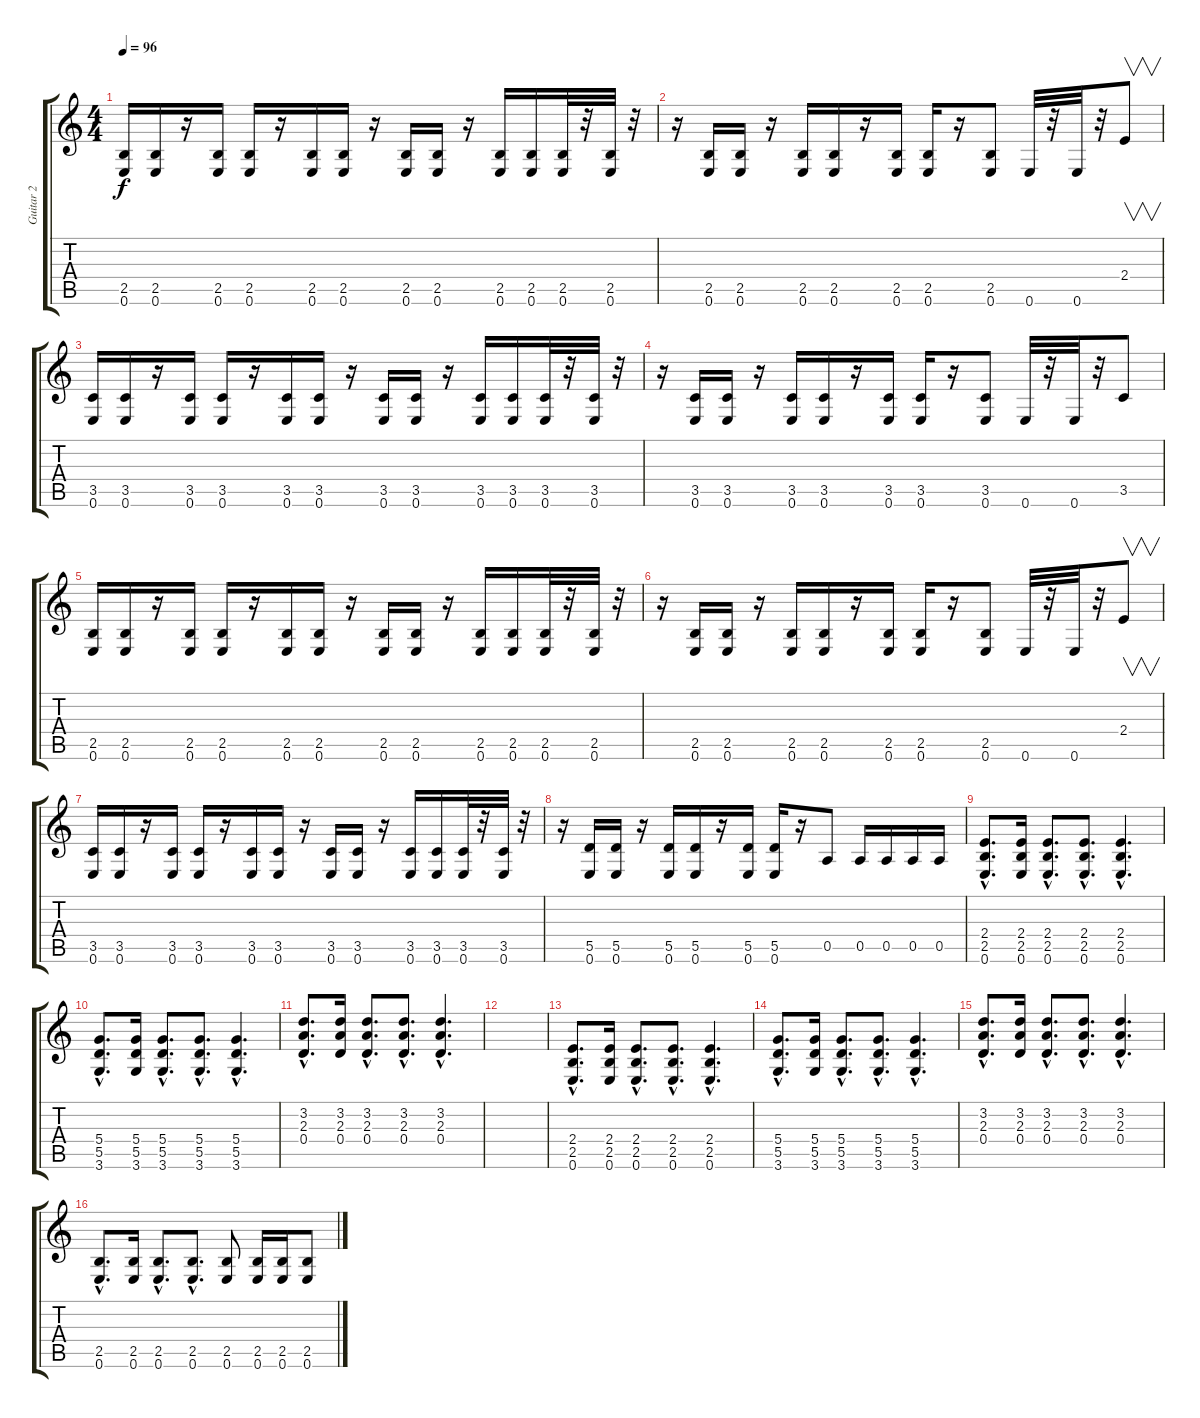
\track ("Guitar 2" "Guitar 2") {instrument distortionguitar}
\staff {score tabs}
\tuning (E4 B3 G3 D3 A2 E2) {hide}
\ts (4 4)
\tempo 96
\clef g2
\ks c
(2.5 0.6).16{dy f} (2.5 0.6).16 r.16 (2.5 0.6).16 (2.5 0.6).16 r.16 (2.5 0.6).16 (2.5 0.6).16 r.16 (2.5 0.6).16 (2.5 0.6).16 r.16 (2.5 0.6).16 (2.5 0.6).16 (2.5 0.6).32 r.32 (2.5 0.6).32 r.32 |
r.16 (2.5 0.6).16 (2.5 0.6).16 r.16 (2.5 0.6).16 (2.5 0.6).16 r.16 (2.5 0.6).16 (2.5 0.6).16 r.16 (2.5 0.6).8 0.6.32 r.32 0.6.32 r.32 2.4.8{v} |
(3.5 0.6).16 (3.5 0.6).16 r.16 (3.5 0.6).16 (3.5 0.6).16 r.16 (3.5 0.6).16 (3.5 0.6).16 r.16 (3.5 0.6).16 (3.5 0.6).16 r.16 (3.5 0.6).16 (3.5 0.6).16 (3.5 0.6).32 r.32 (3.5 0.6).32 r.32 |
r.16 (3.5 0.6).16 (3.5 0.6).16 r.16 (3.5 0.6).16 (3.5 0.6).16 r.16 (3.5 0.6).16 (3.5 0.6).16 r.16 (3.5 0.6).8 0.6.32 r.32 0.6.32 r.32 3.5.8 |
(2.5 0.6).16 (2.5 0.6).16 r.16 (2.5 0.6).16 (2.5 0.6).16 r.16 (2.5 0.6).16 (2.5 0.6).16 r.16 (2.5 0.6).16 (2.5 0.6).16 r.16 (2.5 0.6).16 (2.5 0.6).16 (2.5 0.6).32 r.32 (2.5 0.6).32 r.32 |
r.16 (2.5 0.6).16 (2.5 0.6).16 r.16 (2.5 0.6).16 (2.5 0.6).16 r.16 (2.5 0.6).16 (2.5 0.6).16 r.16 (2.5 0.6).8 0.6.32 r.32 0.6.32 r.32 2.4.8{v} |
(3.5 0.6).16 (3.5 0.6).16 r.16 (3.5 0.6).16 (3.5 0.6).16 r.16 (3.5 0.6).16 (3.5 0.6).16 r.16 (3.5 0.6).16 (3.5 0.6).16 r.16 (3.5 0.6).16 (3.5 0.6).16 (3.5 0.6).32 r.32 (3.5 0.6).32 r.32 |
r.16 (5.5 0.6).16 (5.5 0.6).16 r.16 (5.5 0.6).16 (5.5 0.6).16 r.16 (5.5 0.6).16 (5.5 0.6).16 r.16 0.5.8 0.5.16 0.5.16 0.5.16 0.5.16 |
(2.4{hac} 2.5{hac} 0.6{hac}).8{d} (2.4 2.5 0.6).16 (2.4{hac} 2.5{hac} 0.6{hac}).8{d} (2.4{hac} 2.5{hac} 0.6{hac}).8{d} (2.4{hac} 2.5{hac} 0.6{hac}).4{d} |
(5.4{hac} 5.5{hac} 3.6{hac}).8{d} (5.4 5.5 3.6).16 (5.4{hac} 5.5{hac} 3.6{hac}).8{d} (5.4{hac} 5.5{hac} 3.6{hac}).8{d} (5.4{hac} 5.5{hac} 3.6{hac}).4{d} |
(3.2{hac} 2.3{hac} 0.4{hac}).8{d} (3.2 2.3 0.4).16 (3.2{hac} 2.3{hac} 0.4{hac}).8{d} (3.2{hac} 2.3{hac} 0.4{hac}).8{d} (3.2{hac} 2.3{hac} 0.4{hac}).4{d} |
|
(2.4{hac} 2.5{hac} 0.6{hac}).8{d} (2.4 2.5 0.6).16 (2.4{hac} 2.5{hac} 0.6{hac}).8{d} (2.4{hac} 2.5{hac} 0.6{hac}).8{d} (2.4{hac} 2.5{hac} 0.6{hac}).4{d} |
(5.4{hac} 5.5{hac} 3.6{hac}).8{d} (5.4 5.5 3.6).16 (5.4{hac} 5.5{hac} 3.6{hac}).8{d} (5.4{hac} 5.5{hac} 3.6{hac}).8{d} (5.4{hac} 5.5{hac} 3.6{hac}).4{d} |
(3.2{hac} 2.3{hac} 0.4{hac}).8{d} (3.2 2.3 0.4).16 (3.2{hac} 2.3{hac} 0.4{hac}).8{d} (3.2{hac} 2.3{hac} 0.4{hac}).8{d} (3.2{hac} 2.3{hac} 0.4{hac}).4{d} |
(2.5{hac} 0.6{hac}).8{d} (2.5 0.6).16 (2.5{hac} 0.6{hac}).8{d} (2.5{hac} 0.6{hac}).8{d} (2.5 0.6).8 (2.5 0.6).16 (2.5 0.6).16 (2.5 0.6).8
